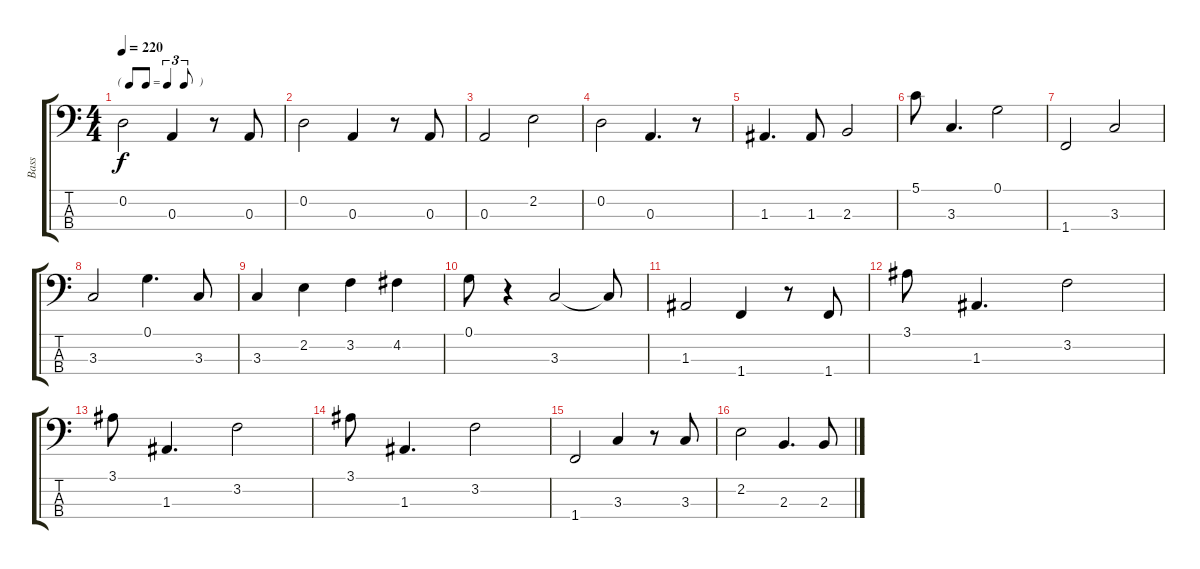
\track ("Bass" "Bass") {instrument acousticbass}
\staff {score tabs}
\tuning (G2 D2 A1 E1) {hide}
\ts (4 4)
\tf triplet8th
\tempo 220
\clef f4
\ks c
0.2.2{dy f} 0.3.4 r.8 0.3.8 |
0.2.2 0.3.4 r.8 0.3.8 |
0.3.2 2.2.2 |
0.2.2 0.3.4{d} r.8 |
1.3.4{d} 1.3.8 2.3.2 |
5.1.8 3.3.4{d} 0.1.2 |
1.4.2 3.3.2 |
3.3.2 0.1.4{d} 3.3.8 |
3.3.4 2.2.4 3.2.4 4.2.4 |
0.1.8 r.4 3.3.2 3.3{t}.8 |
1.3.2 1.4.4 r.8 1.4.8 |
3.1.8 1.3.4{d} 3.2.2 |
3.1.8 1.3.4{d} 3.2.2 |
3.1.8 1.3.4{d} 3.2.2 |
1.4.2 3.3.4 r.8 3.3.8 |
2.2.2 2.3.4{d} 2.3.8
